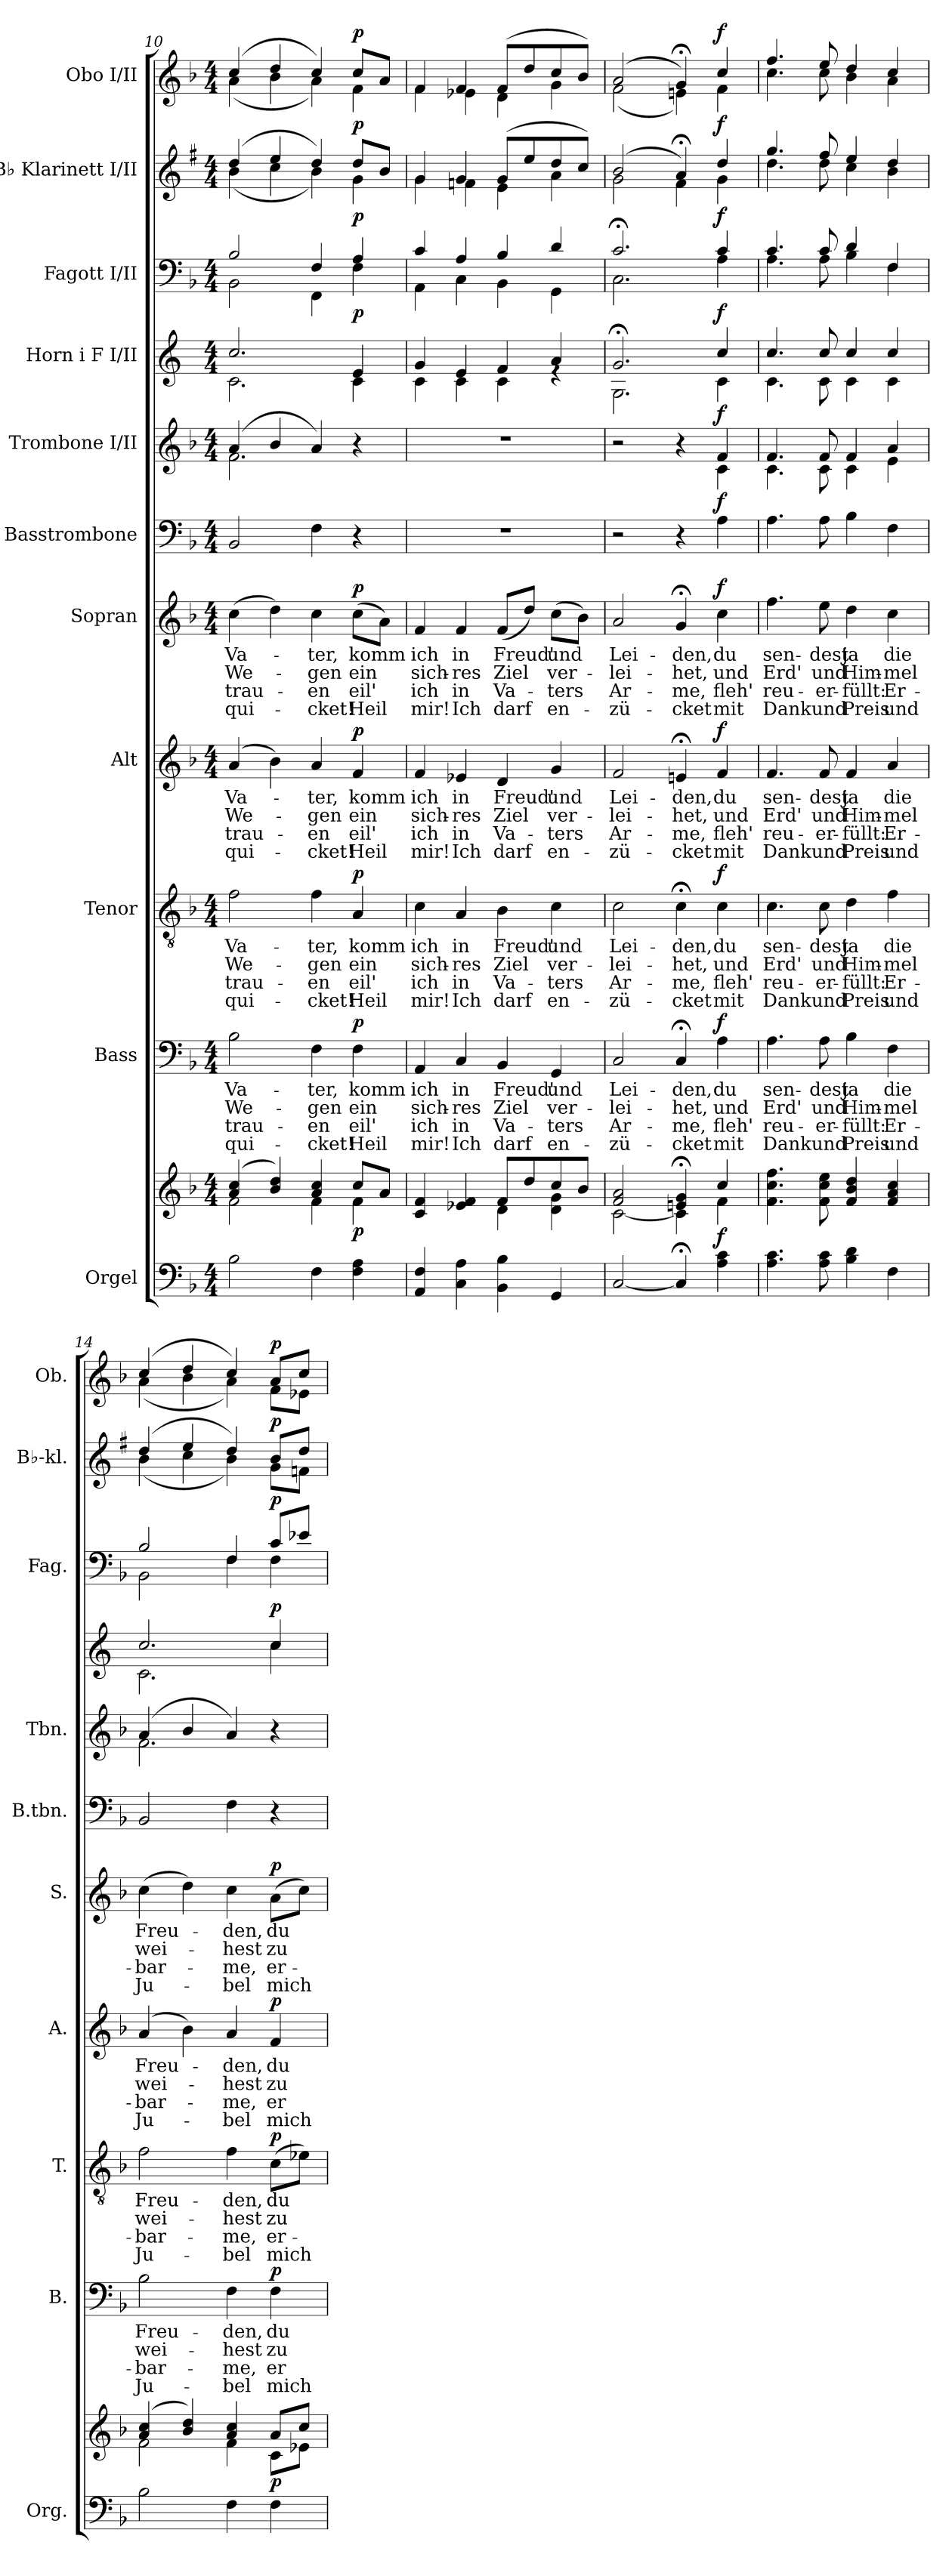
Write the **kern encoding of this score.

**kern	**kern	**dynam	**kern	**text	**text	**text	**text	**dynam	**kern	**text	**text	**text	**text	**dynam	**kern	**text	**text	**text	**text	**dynam	**kern	**text	**text	**text	**text	**dynam	**kern	**dynam	**kern	**dynam	**kern	**dynam	**kern	**dynam	**kern	**dynam	**kern	**dynam
*part11	*part11	*part11	*part10	*part10	*part10	*part10	*part10	*part10	*part9	*part9	*part9	*part9	*part9	*part9	*part8	*part8	*part8	*part8	*part8	*part8	*part7	*part7	*part7	*part7	*part7	*part7	*part6	*part6	*part5	*part5	*part4	*part4	*part3	*part3	*part2	*part2	*part1	*part1
*staff12	*staff11	*staff11/12	*staff10	*staff10	*staff10	*staff10	*staff10	*staff10	*staff9	*staff9	*staff9	*staff9	*staff9	*staff9	*staff8	*staff8	*staff8	*staff8	*staff8	*staff8	*staff7	*staff7	*staff7	*staff7	*staff7	*staff7	*staff6	*staff6	*staff5	*staff5	*staff4	*staff4	*staff3	*staff3	*staff2	*staff2	*staff1	*staff1
*I"Orgel	*	*	*I"Bass	*	*	*	*	*	*I"Tenor	*	*	*	*	*	*I"Alt	*	*	*	*	*	*I"Sopran	*	*	*	*	*	*I"Basstrombone	*	*I"Trombone I/II	*	*I"Horn i F I/II	*	*I"Fagott I/II	*	*I"B♭ Klarinett I/II	*	*I"Obo  I/II	*
*I'Org.	*	*	*I'B.	*	*	*	*	*	*I'T.	*	*	*	*	*	*I'A.	*	*	*	*	*	*I'S.	*	*	*	*	*	*I'B.tbn.	*	*I'Tbn.	*	*	*	*I'Fag.	*	*I'B♭-kl.	*	*I'Ob.	*
!!LO:PB:g=z
*clefF4	*clefG2	*	*clefF4	*	*	*	*	*	*clefGv2	*	*	*	*	*	*clefG2	*	*	*	*	*	*clefG2	*	*	*	*	*	*clefF4	*	*clefG2	*	*clefG2	*	*clefF4	*	*clefG2	*	*clefG2	*
*	*	*	*	*	*	*	*	*	*	*	*	*	*	*	*	*	*	*	*	*	*	*	*	*	*	*	*	*	*	*	*ITrd4c7	*	*	*	*ITrd1c2	*	*	*
*k[b-]	*k[b-]	*	*k[b-]	*	*	*	*	*	*k[b-]	*	*	*	*	*	*k[b-]	*	*	*	*	*	*k[b-]	*	*	*	*	*	*k[b-]	*	*k[b-]	*	*k[b-]	*	*k[b-]	*	*k[b-]	*	*k[b-]	*
*M4/4	*M4/4	*	*M4/4	*	*	*	*	*	*M4/4	*	*	*	*	*	*M4/4	*	*	*	*	*	*M4/4	*	*	*	*	*	*M4/4	*	*M4/4	*	*M4/4	*	*M4/4	*	*M4/4	*	*M4/4	*
=10	=10	=10	=10	=10	=10	=10	=10	=10	=10	=10	=10	=10	=10	=10	=10	=10	=10	=10	=10	=10	=10	=10	=10	=10	=10	=10	=10	=10	=10	=10	=10	=10	=10	=10	=10	=10	=10	=10
*	*^	*	*	*	*	*	*	*	*	*	*	*	*	*	*	*	*	*	*	*	*	*	*	*	*	*	*	*	*	*	*	*	*	*	*	*	*	*
!	!	!	!	!	!LO:LY:b	!LO:LY:b	!LO:LY:b	!LO:LY:b	!	!	!LO:LY:b	!LO:LY:b	!LO:LY:b	!LO:LY:b	!	!	!LO:LY:b	!LO:LY:b	!LO:LY:b	!LO:LY:b	!	!	!LO:LY:b	!LO:LY:b	!LO:LY:b	!LO:LY:b	!	!	!	!	!	!	!	!	!	!	!	!	!
*	*	*	*	*	*	*	*	*	*	*	*	*	*	*	*	*	*	*	*	*	*	*	*	*	*	*	*	*	*	*^	*	*^	*	*^	*	*^	*	*^	*
2B-\	(>4a/ 4cc/	2f\	.	2B-\	Va-	We-	-trau-	-qui-	.	2f\	Va-	We-	-trau-	-qui-	.	(>4a/	Va-	We-	-trau-	-qui-	.	(>4cc\	Va-	We-	-trau-	-qui-	.	2BB-/	.	(>4a/	2.f\	.	2.f/	2.F\	.	2B-/	2BB-\	.	(>4cc/	(<4a\	.	(>4cc/	(<4a\	.
.	4b-/ 4dd/)	.	.	.	.	.	.	.	.	.	.	.	.	.	.	4b-\)	.	.	.	.	.	4dd\)	.	.	.	.	.	.	.	4b-/	.	.	.	.	.	.	.	.	4dd/	4b-\	.	4dd/	4b-\	.
!	!	!	!	!	!LO:LY:b	!LO:LY:b	!LO:LY:b	!LO:LY:b	!	!	!LO:LY:b	!LO:LY:b	!LO:LY:b	!LO:LY:b	!	!	!LO:LY:b	!LO:LY:b	!LO:LY:b	!LO:LY:b	!	!	!LO:LY:b	!LO:LY:b	!LO:LY:b	!LO:LY:b	!	!	!	!	!	!	!	!	!	!	!	!	!	!	!	!	!	!
4F\	4a/ 4cc/	4f\	.	4F\	-ter,	-gen	-en	-cket!	.	4f\	-ter,	-gen	-en	-cket!	.	4a/	-ter,	-gen	-en	-cket!	.	4cc\	-ter,	-gen	-en	-cket!	.	4F\	.	4a/)	.	.	.	.	.	4F/	4FF\	.	4cc/)	4a\)	.	4cc/)	4a\)	.
!	!	!	!LO:DY:b	!	!LO:LY:b	!LO:LY:b	!LO:LY:b	!LO:LY:b	!LO:DY:a	!	!LO:LY:b	!LO:LY:b	!LO:LY:b	!LO:LY:b	!LO:DY:a	!	!LO:LY:b	!LO:LY:b	!LO:LY:b	!LO:LY:b	!LO:DY:a	!	!LO:LY:b	!LO:LY:b	!LO:LY:b	!LO:LY:b	!LO:DY:a	!	!	!	!	!	!	!	!LO:DY:a	!	!	!LO:DY:a	!	!	!LO:DY:a	!	!	!LO:DY:a
4F\ 4A\	8cc/L	4f\	p	4F\	komm	ein	eil'	Heil	p	4A/	komm	ein	eil'	Heil	p	4f/	komm	ein	eil'	Heil	p	(>8cc\L	komm	ein	eil'	Heil	p	4r	.	4r	4ryy	.	4A/	4F\	p	4A/	4F\	p	8cc/L	4f\	p	8cc/L	4f\	p
.	8a/J	.	.	.	.	.	.	.	.	.	.	.	.	.	.	.	.	.	.	.	.	8a\J)	.	.	.	.	.	.	.	.	.	.	.	.	.	.	.	.	8a/J	.	.	8a/J	.	.
*	*	*	*	*	*	*	*	*	*	*	*	*	*	*	*	*	*	*	*	*	*	*	*	*	*	*	*	*	*	*v	*v	*	*	*	*	*	*	*	*	*	*	*	*	*
=11	=11	=11	=11	=11	=11	=11	=11	=11	=11	=11	=11	=11	=11	=11	=11	=11	=11	=11	=11	=11	=11	=11	=11	=11	=11	=11	=11	=11	=11	=11	=11	=11	=11	=11	=11	=11	=11	=11	=11	=11	=11	=11	=11
!	!	!	!	!	!LO:LY:b	!LO:LY:b	!LO:LY:b	!LO:LY:b	!	!	!LO:LY:b	!LO:LY:b	!LO:LY:b	!LO:LY:b	!	!	!LO:LY:b	!LO:LY:b	!LO:LY:b	!LO:LY:b	!	!	!LO:LY:b	!LO:LY:b	!LO:LY:b	!LO:LY:b	!	!	!	!	!	!	!	!	!	!	!	!	!	!	!	!	!
4AA/ 4F/	4c/ 4f/	2ryy	.	4AA/	ich	sich-	ich	mir!	.	4c\	ich	sich-	ich	mir!	.	4f/	ich	sich-	ich	mir!	.	4f/	ich	sich-	ich	mir!	.	1r	.	1r	.	4c/	4F\	.	4c/	4AA\	.	4f/	4f\	.	4f/	4f\	.
!	!	!	!	!	!LO:LY:b	!LO:LY:b	!LO:LY:b	!LO:LY:b	!	!	!LO:LY:b	!LO:LY:b	!LO:LY:b	!LO:LY:b	!	!	!LO:LY:b	!LO:LY:b	!LO:LY:b	!LO:LY:b	!	!	!LO:LY:b	!LO:LY:b	!LO:LY:b	!LO:LY:b	!	!	!	!	!	!	!	!	!	!	!	!	!	!	!	!	!
4C\ 4A\	4e-X/ 4f/	.	.	4C/	in	-res	in	Ich	.	4A/	in	-res	in	Ich	.	4e-X/	in	-res	in	Ich	.	4f/	in	-res	in	Ich	.	.	.	.	.	4A/	4F\	.	4A/	4C\	.	4f/	4e-X\	.	4f/	4e-X\	.
!	!	!	!	!	!LO:LY:b	!LO:LY:b	!LO:LY:b	!LO:LY:b	!	!	!LO:LY:b	!LO:LY:b	!LO:LY:b	!LO:LY:b	!	!	!LO:LY:b	!LO:LY:b	!LO:LY:b	!LO:LY:b	!	!	!LO:LY:b	!LO:LY:b	!LO:LY:b	!LO:LY:b	!	!	!	!	!	!	!	!	!	!	!	!	!	!	!	!	!
4BB-\ 4B-\	8f/L	4d\	.	4BB-/	Freud'	Ziel	Va-	darf	.	4B-\	Freud'	Ziel	Va-	darf	.	4d/	Freud'	Ziel	Va-	darf	.	(<8f/L	Freud'	Ziel	Va-	darf	.	.	.	.	.	4B-/	4F\	.	4B-/	4BB-\	.	(>8f/L	4d\	.	(>8f/L	4d\	.
.	8dd/	.	.	.	.	.	.	.	.	.	.	.	.	.	.	.	.	.	.	.	.	8dd/J)	.	.	.	.	.	.	.	.	.	.	.	.	.	.	.	8dd/	.	.	8dd/	.	.
!	!	!	!	!	!LO:LY:b	!LO:LY:b	!LO:LY:b	!LO:LY:b	!	!	!LO:LY:b	!LO:LY:b	!LO:LY:b	!LO:LY:b	!	!	!LO:LY:b	!LO:LY:b	!LO:LY:b	!LO:LY:b	!	!	!LO:LY:b	!LO:LY:b	!LO:LY:b	!LO:LY:b	!	!	!	!	!	!	!	!	!	!	!	!	!	!	!	!	!
4GG/	8cc/	4d\ 4g\	.	4GG/	und	ver-	-ters	en-	.	4c\	und	ver-	-ters	en-	.	4g/	und	ver-	-ters	en-	.	(>8cc\L	und	ver-	-ters	en-	.	.	.	.	.	4d/	4re	.	4d/	4GG\	.	8cc/	4g\	.	8cc/	4g\	.
.	8b-/J	.	.	.	.	.	.	.	.	.	.	.	.	.	.	.	.	.	.	.	.	8b-\J)	.	.	.	.	.	.	.	.	.	.	.	.	.	.	.	8b-/J)	.	.	8b-/J)	.	.
=12	=12	=12	=12	=12	=12	=12	=12	=12	=12	=12	=12	=12	=12	=12	=12	=12	=12	=12	=12	=12	=12	=12	=12	=12	=12	=12	=12	=12	=12	=12	=12	=12	=12	=12	=12	=12	=12	=12	=12	=12	=12	=12	=12
!	!	!	!	!	!LO:LY:b	!LO:LY:b	!LO:LY:b	!LO:LY:b	!	!	!LO:LY:b	!LO:LY:b	!LO:LY:b	!LO:LY:b	!	!	!LO:LY:b	!LO:LY:b	!LO:LY:b	!LO:LY:b	!	!	!LO:LY:b	!LO:LY:b	!LO:LY:b	!LO:LY:b	!	!	!	!	!	!	!	!	!	!	!	!	!	!	!	!	!
*	*	*	*	*	*	*	*	*	*	*	*	*	*	*	*	*	*	*	*	*	*	*	*	*	*	*	*	*	*	*^	*	*	*	*	*	*	*	*	*	*	*	*	*
[2C/	2f/ 2a/	[2c\	.	2C/	Lei-	-lei-	Ar-	-zü-	.	2c\	Lei-	-lei-	Ar-	-zü-	.	2f/	Lei-	-lei-	Ar-	-zü-	.	2a/	Lei-	-lei-	Ar-	-zü-	.	2r	.	2r	2.ryy	.	2.c;</	2.C\	.	2.c;</	2.C\	.	(>2a/	2f\	.	(>2a/	(<2f\	.
!	!	!	!	!	!LO:LY:b	!LO:LY:b	!LO:LY:b	!LO:LY:b	!	!	!LO:LY:b	!LO:LY:b	!LO:LY:b	!LO:LY:b	!	!	!LO:LY:b	!LO:LY:b	!LO:LY:b	!LO:LY:b	!	!	!LO:LY:b	!LO:LY:b	!LO:LY:b	!LO:LY:b	!	!	!	!	!	!	!	!	!	!	!	!	!	!	!	!	!	!
4C;</]	4en/;< 4g/;<	4c\]	.	4C;</	-den,	-het,	-me,	-cket	.	4c;<\	-den,	-het,	-me,	-cket	.	4en;</	-den,	-het,	-me,	-cket	.	4g;</	-den,	-het,	-me,	-cket	.	4r	.	4r	.	.	.	.	.	.	.	.	4g;</)	4e\	.	4g;</)	4en\)	.
!	!	!	!LO:DY:b	!	!LO:LY:b	!LO:LY:b	!LO:LY:b	!LO:LY:b	!LO:DY:a	!	!LO:LY:b	!LO:LY:b	!LO:LY:b	!LO:LY:b	!LO:DY:a	!	!LO:LY:b	!LO:LY:b	!LO:LY:b	!LO:LY:b	!LO:DY:a	!	!LO:LY:b	!LO:LY:b	!LO:LY:b	!LO:LY:b	!LO:DY:a	!	!LO:DY:a	!	!	!LO:DY:a	!	!	!LO:DY:a	!	!	!LO:DY:a	!	!	!LO:DY:a	!	!	!LO:DY:a
4A\ 4c\	4cc/	4f\	f	4A\	du	und	fleh'	mit	f	4c\	du	und	fleh'	mit	f	4f/	du	und	fleh'	mit	f	4cc\	du	und	fleh'	mit	f	4A\	f	4f/	4c\	f	4f/	4F\	f	4c/	4A\	f	4cc/	4f\	f	4cc/	4f\	f
=13	=13	=13	=13	=13	=13	=13	=13	=13	=13	=13	=13	=13	=13	=13	=13	=13	=13	=13	=13	=13	=13	=13	=13	=13	=13	=13	=13	=13	=13	=13	=13	=13	=13	=13	=13	=13	=13	=13	=13	=13	=13	=13	=13	=13
!	!	!	!	!	!LO:LY:b	!LO:LY:b	!LO:LY:b	!LO:LY:b	!	!	!LO:LY:b	!LO:LY:b	!LO:LY:b	!LO:LY:b	!	!	!LO:LY:b	!LO:LY:b	!LO:LY:b	!LO:LY:b	!	!	!LO:LY:b	!LO:LY:b	!LO:LY:b	!LO:LY:b	!	!	!	!	!	!	!	!	!	!	!	!	!	!	!	!	!	!
*	*v	*v	*	*	*	*	*	*	*	*	*	*	*	*	*	*	*	*	*	*	*	*	*	*	*	*	*	*	*	*	*	*	*	*	*	*	*	*	*	*	*	*	*	*
4.A\ 4.c\	4.f\ 4.cc\ 4.ff\	.	4.A\	sen-	Erd'	reu-	Dank	.	4.c\	sen-	Erd'	reu-	Dank	.	4.f/	sen-	Erd'	reu-	Dank	.	4.ff\	sen-	Erd'	reu-	Dank	.	4.A\	.	4.f/	4.c\	.	4.f/	4.F\	.	4.c/	4.A\	.	4.ff/	4.cc\	.	4.ff/	4.cc\	.
!	!	!	!	!LO:LY:b	!LO:LY:b	!LO:LY:b	!LO:LY:b	!	!	!LO:LY:b	!LO:LY:b	!LO:LY:b	!LO:LY:b	!	!	!LO:LY:b	!LO:LY:b	!LO:LY:b	!LO:LY:b	!	!	!LO:LY:b	!LO:LY:b	!LO:LY:b	!LO:LY:b	!	!	!	!	!	!	!	!	!	!	!	!	!	!	!	!	!	!
8A\ 8c\	8f\ 8cc\ 8ee\	.	8A\	-dest	und	-er-	und	.	8c\	-dest	und	-er-	und	.	8f/	-dest	und	-er-	und	.	8ee\	-dest	und	-er-	und	.	8A\	.	8f/	8c\	.	8f/	8F\	.	8c/	8A\	.	8ee/	8cc\	.	8ee/	8cc\	.
!	!	!	!	!LO:LY:b	!LO:LY:b	!LO:LY:b	!LO:LY:b	!	!	!LO:LY:b	!LO:LY:b	!LO:LY:b	!LO:LY:b	!	!	!LO:LY:b	!LO:LY:b	!LO:LY:b	!LO:LY:b	!	!	!LO:LY:b	!LO:LY:b	!LO:LY:b	!LO:LY:b	!	!	!	!	!	!	!	!	!	!	!	!	!	!	!	!	!	!
4B-\ 4d\	4f/ 4b-/ 4dd/	.	4B-\	ja	Him-	-füllt:	Preis	.	4d\	ja	Him-	-füllt:	Preis	.	4f/	ja	Him-	-füllt:	Preis	.	4dd\	ja	Him-	-füllt:	Preis	.	4B-\	.	4f/	4c\	.	4f/	4F\	.	4d/	4B-\	.	4dd/	4b-\	.	4dd/	4b-\	.
!	!	!	!	!LO:LY:b	!LO:LY:b	!LO:LY:b	!LO:LY:b	!	!	!LO:LY:b	!LO:LY:b	!LO:LY:b	!LO:LY:b	!	!	!LO:LY:b	!LO:LY:b	!LO:LY:b	!LO:LY:b	!	!	!LO:LY:b	!LO:LY:b	!LO:LY:b	!LO:LY:b	!	!	!	!	!	!	!	!	!	!	!	!	!	!	!	!	!	!
4F\	4f/ 4a/ 4cc/	.	4F\	die	-mel	Er-	und	.	4f\	die	-mel	Er-	und	.	4a/	die	-mel	Er-	und	.	4cc\	die	-mel	Er-	und	.	4F\	.	4a/	4e\	.	4f/	4F\	.	4F/	4F\	.	4cc/	4a\	.	4cc/	4a\	.
=14	=14	=14	=14	=14	=14	=14	=14	=14	=14	=14	=14	=14	=14	=14	=14	=14	=14	=14	=14	=14	=14	=14	=14	=14	=14	=14	=14	=14	=14	=14	=14	=14	=14	=14	=14	=14	=14	=14	=14	=14	=14	=14	=14
*	*^	*	*	*	*	*	*	*	*	*	*	*	*	*	*	*	*	*	*	*	*	*	*	*	*	*	*	*	*	*	*	*	*	*	*	*	*	*	*	*	*	*	*
!	!	!	!	!	!LO:LY:b	!LO:LY:b	!LO:LY:b	!LO:LY:b	!	!	!LO:LY:b	!LO:LY:b	!LO:LY:b	!LO:LY:b	!	!	!LO:LY:b	!LO:LY:b	!LO:LY:b	!LO:LY:b	!	!	!LO:LY:b	!LO:LY:b	!LO:LY:b	!LO:LY:b	!	!	!	!	!	!	!	!	!	!	!	!	!	!	!	!	!	!
2B-\	(>4a/ 4cc/	2f\	.	2B-\	Freu-	wei-	-bar-	Ju-	.	2f\	Freu-	wei-	-bar-	Ju-	.	(>4a/	Freu-	wei-	-bar-	Ju-	.	(>4cc\	Freu-	wei-	-bar-	Ju-	.	2BB-/	.	(>4a/	2.f\	.	2.f/	2.F\	.	2B-/	2BB-\	.	(>4cc/	(<4a\	.	(>4cc/	(<4a\	.
.	4b-/ 4dd/)	.	.	.	.	.	.	.	.	.	.	.	.	.	.	4b-\)	.	.	.	.	.	4dd\)	.	.	.	.	.	.	.	4b-/	.	.	.	.	.	.	.	.	4dd/	4b-\	.	4dd/	4b-\	.
!	!	!	!	!	!LO:LY:b	!LO:LY:b	!LO:LY:b	!LO:LY:b	!	!	!LO:LY:b	!LO:LY:b	!LO:LY:b	!LO:LY:b	!	!	!LO:LY:b	!LO:LY:b	!LO:LY:b	!LO:LY:b	!	!	!LO:LY:b	!LO:LY:b	!LO:LY:b	!LO:LY:b	!	!	!	!	!	!	!	!	!	!	!	!	!	!	!	!	!	!
4F\	4a/ 4cc/	4f\	.	4F\	-den,	-hest	-me,	-bel	.	4f\	-den,	-hest	-me,	-bel	.	4a/	-den,	-hest	-me,	-bel	.	4cc\	-den,	-hest	-me,	-bel	.	4F\	.	4a/)	.	.	.	.	.	4F/	4F\	.	4cc/)	4a\)	.	4cc/)	4a\)	.
!	!	!	!LO:DY:b	!	!LO:LY:b	!LO:LY:b	!LO:LY:b	!LO:LY:b	!LO:DY:a	!	!LO:LY:b	!LO:LY:b	!LO:LY:b	!LO:LY:b	!LO:DY:a	!	!LO:LY:b	!LO:LY:b	!LO:LY:b	!LO:LY:b	!LO:DY:a	!	!LO:LY:b	!LO:LY:b	!LO:LY:b	!LO:LY:b	!LO:DY:a	!	!	!	!	!	!	!	!LO:DY:a	!	!	!LO:DY:a	!	!	!LO:DY:a	!	!	!LO:DY:a
4F\	8a/L	8c\L	p	4F\	du	zu	er-	mich	p	(>8c\L	du	zu	er-	mich	p	4f/	du	zu	er-	mich	p	(>8a\L	du	zu	er-	mich	p	4r	.	4r	4ryy	.	4f/	4f\	p	8c/L	4F\	p	8a/L	8f\L	p	8a/L	8f\L	p
.	8cc/J	8e-X\J	.	.	.	.	.	.	.	8e-X\J)	.	.	.	.	.	.	.	.	.	.	.	8cc\J)	.	.	.	.	.	.	.	.	.	.	.	.	.	8e-X/J	.	.	8cc/J	8e-X\J	.	8cc/J	8e-X\J	.
*	*	*	*	*	*	*	*	*	*	*	*	*	*	*	*	*	*	*	*	*	*	*	*	*	*	*	*	*	*	*v	*v	*	*	*	*	*v	*v	*	*v	*v	*	*v	*v	*
*	*v	*v	*	*	*	*	*	*	*	*	*	*	*	*	*	*	*	*	*	*	*	*	*	*	*	*	*	*	*	*	*	*v	*v	*	*	*	*	*	*	*
=	=	=	=	=	=	=	=	=	=	=	=	=	=	=	=	=	=	=	=	=	=	=	=	=	=	=	=	=	=	=	=	=	=	=	=	=	=	=
*-	*-	*-	*-	*-	*-	*-	*-	*-	*-	*-	*-	*-	*-	*-	*-	*-	*-	*-	*-	*-	*-	*-	*-	*-	*-	*-	*-	*-	*-	*-	*-	*-	*-	*-	*-	*-	*-	*-
